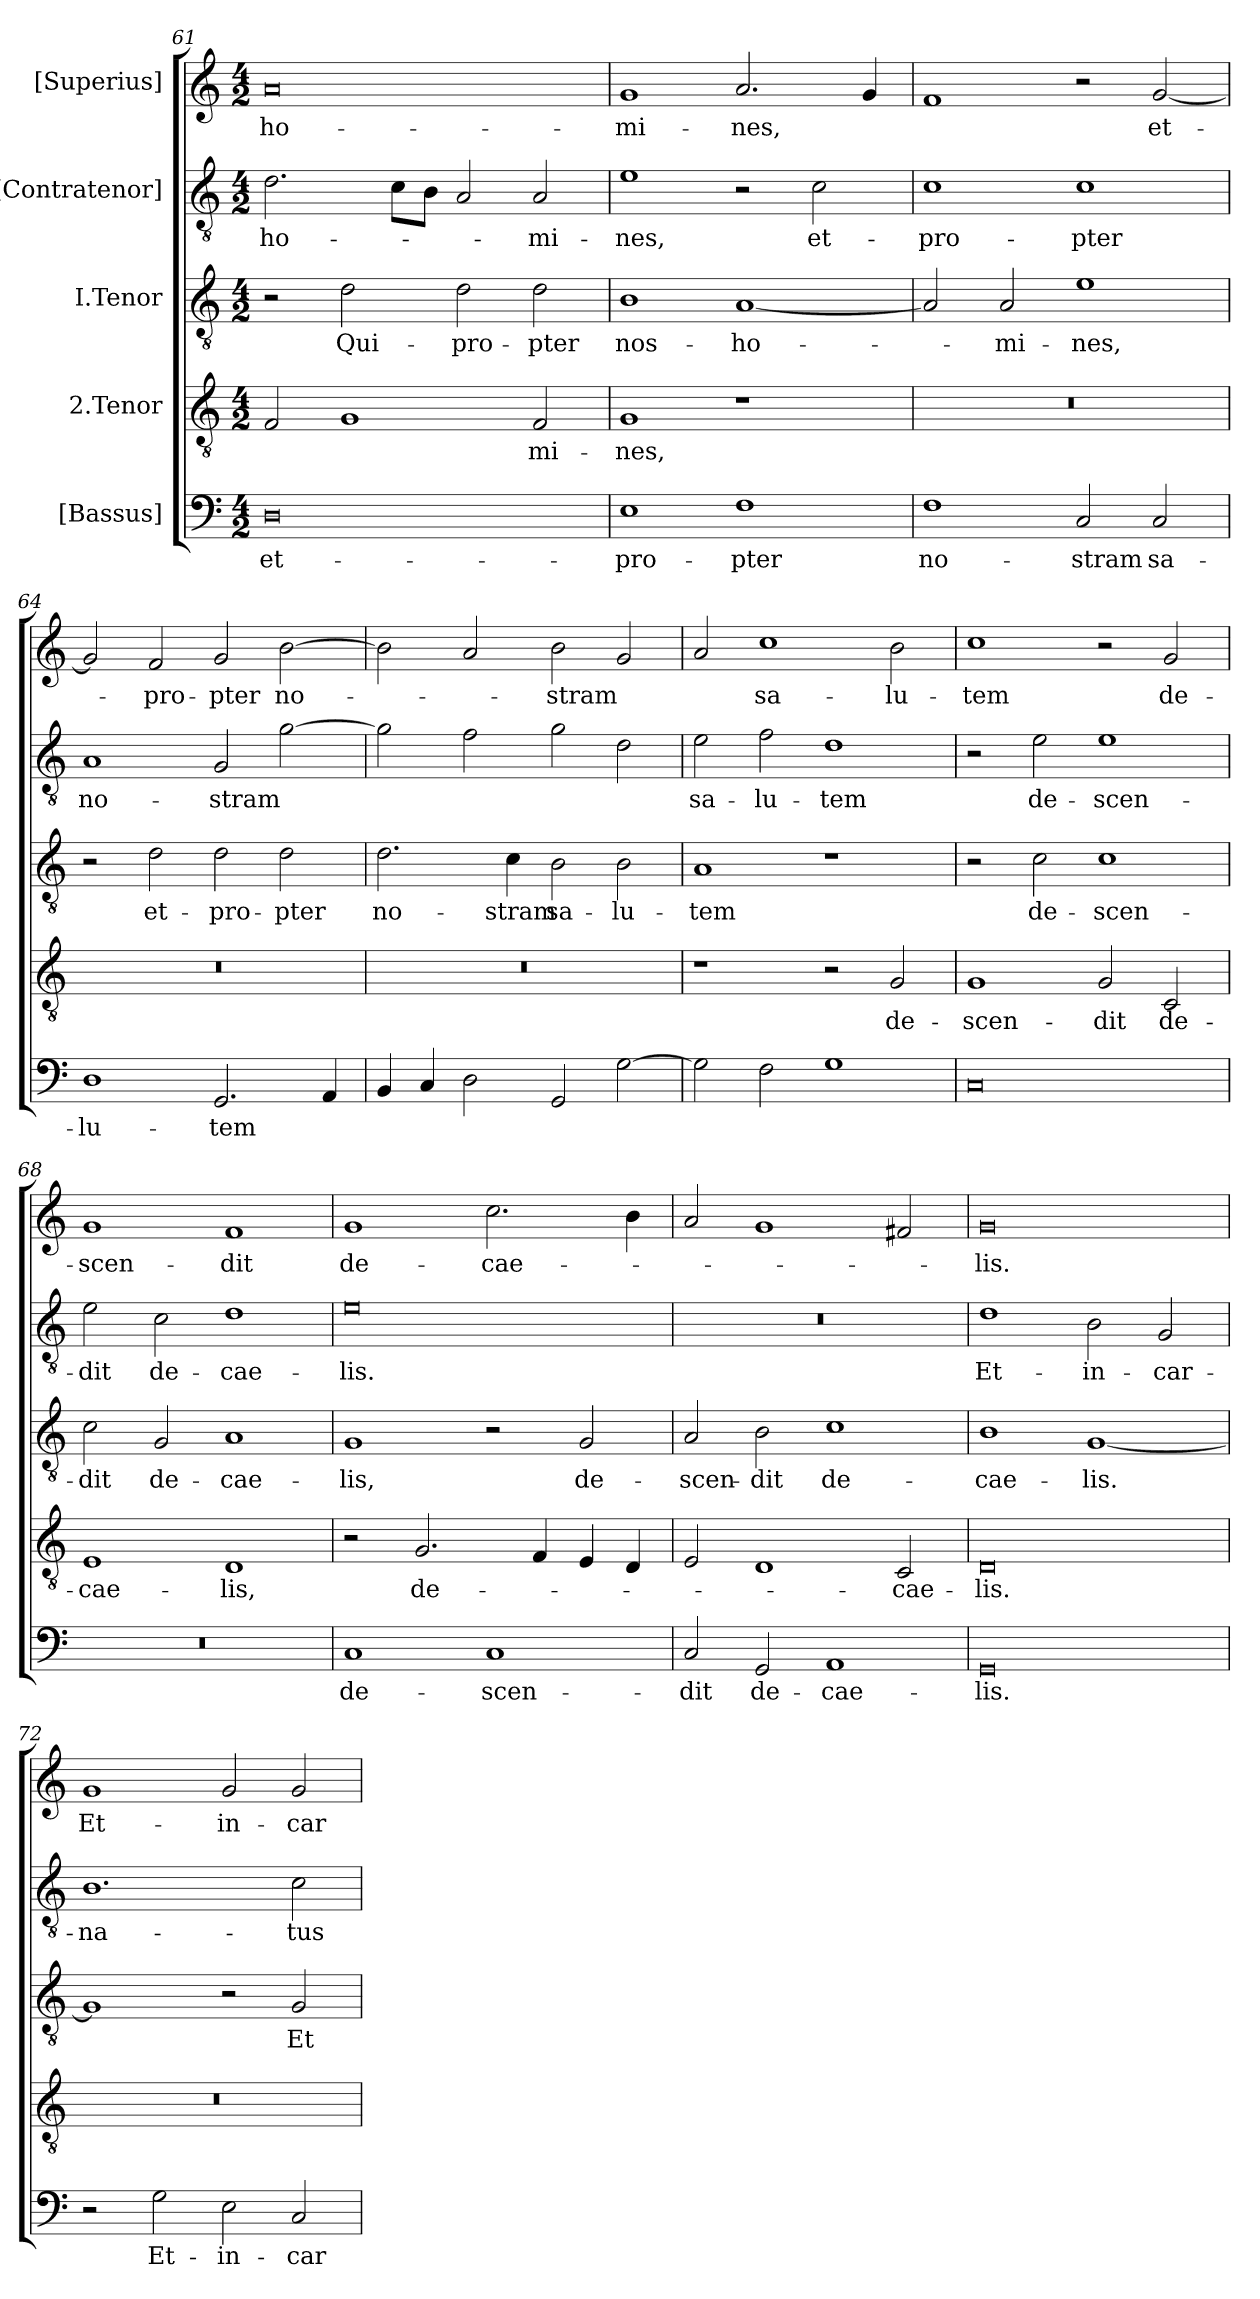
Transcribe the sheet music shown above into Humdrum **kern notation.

**kern	**text	**kern	**text	**kern	**text	**kern	**text	**kern	**text
*part5	*part5	*part4	*part4	*part3	*part3	*part2	*part2	*part1	*part1
*staff5	*staff5	*staff4	*staff4	*staff3	*staff3	*staff2	*staff2	*staff1	*staff1
*I"[Bassus]	*	*I"2.Tenor	*	*I"I.Tenor	*	*I"[Contratenor]	*	*I"[Superius]	*
*clefF4	*	*clefGv2	*	*clefGv2	*	*clefGv2	*	*clefG2	*
*k[]	*	*k[]	*	*k[]	*	*k[]	*	*k[]	*
*M4/2	*	*M4/2	*	*M4/2	*	*M4/2	*	*M4/2	*
=61	=61	=61	=61	=61	=61	=61	=61	=61	=61
0D\	et-	2F/	.	2r	.	2.d\	ho-	0a/	ho-
.	.	1G/	.	2d\	Qui-	.	.	.	.
.	.	.	.	.	.	8c\L	.	.	.
.	.	.	.	.	.	8B\J	.	.	.
.	.	.	.	2d\	pro-	2A/	.	.	.
.	.	2F/	-mi-	2d\	-pter	2A/	-mi-	.	.
=62	=62	=62	=62	=62	=62	=62	=62	=62	=62
1E\	pro-	1G/	-nes,	1B\	nos-	1e\	-nes,	1g/	-mi-
1F\	-pter	1r	.	[1A/	ho-	2r	.	2.a/	-nes,
.	.	.	.	.	.	2c\	et-	.	.
.	.	.	.	.	.	.	.	4g/	.
=63	=63	=63	=63	=63	=63	=63	=63	=63	=63
1F\	no-	0r	.	2A/]	.	1c\	pro-	1f/	.
.	.	.	.	2A/	-mi-	.	.	.	.
2C/	-stram	.	.	1e\	-nes,	1c\	-pter	2r	.
2C/	sa-	.	.	.	.	.	.	[2g/	et-
=64	=64	=64	=64	=64	=64	=64	=64	=64	=64
1D\	-lu-	0r	.	2r	.	1A/	no-	2g/]	.
.	.	.	.	2d\	et-	.	.	2f/	pro-
2.GG/	-tem	.	.	2d\	pro-	2G/	-stram	2g/	-pter
.	.	.	.	2d\	-pter	[2g\	.	[2b\	no-
4AA/	.	.	.	.	.	.	.	.	.
=65	=65	=65	=65	=65	=65	=65	=65	=65	=65
4BB/	.	0r	.	2.d\	no-	2g\]	.	2b\]	.
4C/	.	.	.	.	.	.	.	.	.
2D\	.	.	.	.	.	2f\	.	2a/	.
.	.	.	.	4c\	-stram	.	.	.	.
2GG/	.	.	.	2B\	sa-	2g\	.	2b\	-stram
[2G\	.	.	.	2B\	-lu-	2d\	.	2g/	.
=66	=66	=66	=66	=66	=66	=66	=66	=66	=66
2G\]	.	1r	.	1A/	-tem	2e\	sa-	2a/	.
2F\	.	.	.	.	.	2f\	-lu-	1cc\	sa-
1G\	.	2r	.	1r	.	1d\	-tem	.	.
.	.	2G/	de-	.	.	.	.	2b\	-lu-
=67	=67	=67	=67	=67	=67	=67	=67	=67	=67
0C/	.	1G/	-scen-	2r	.	2r	.	1cc\	-tem
.	.	.	.	2c\	de-	2e\	de-	.	.
.	.	2G/	-dit	1c\	-scen-	1e\	-scen-	2r	.
.	.	2C/	de-	.	.	.	.	2g/	de-
=68	=68	=68	=68	=68	=68	=68	=68	=68	=68
0r	.	1E/	cae-	2c\	-dit	2e\	-dit	1g/	-scen-
.	.	.	.	2G/	de-	2c\	de-	.	.
.	.	1D/	-lis,	1A/	cae-	1d\	cae-	1f/	-dit
=69	=69	=69	=69	=69	=69	=69	=69	=69	=69
1C/	de-	2r	.	1G/	-lis,	0e\	-lis.	1g/	de-
.	.	2.G/	de-	.	.	.	.	.	.
1C/	-scen-	.	.	2r	.	.	.	2.cc\	cae-
.	.	4F/	.	.	.	.	.	.	.
.	.	4E/	.	2G/	de-	.	.	.	.
.	.	4D/	.	.	.	.	.	4b\	.
=70	=70	=70	=70	=70	=70	=70	=70	=70	=70
2C/	-dit	2E/	.	2A/	-scen-	0r	.	2a/	.
2GG/	de-	1D/	.	2B\	-dit	.	.	1g/	.
1AA/	cae-	.	.	1c\	de-	.	.	.	.
.	.	2C/	cae-	.	.	.	.	2f#X/	.
=71	=71	=71	=71	=71	=71	=71	=71	=71	=71
0GG/	-lis.	0D/	-lis.	1B\	cae-	1d\	Et-	0g/	-lis.
.	.	.	.	[1G/	-lis.	2B\	in-	.	.
.	.	.	.	.	.	2G/	-car-	.	.
=72	=72	=72	=72	=72	=72	=72	=72	=72	=72
2r	.	0r	.	1G/]	.	1.B\	-na-	1g/	Et-
2G\	Et-	.	.	.	.	.	.	.	.
2E\	in-	.	.	2r	.	.	.	2g/	in-
2C/	-car-	.	.	2G/	Et-	2c\	-tus	2g/	-car-
=	=	=	=	=	=	=	=	=	=
*-	*-	*-	*-	*-	*-	*-	*-	*-	*-
